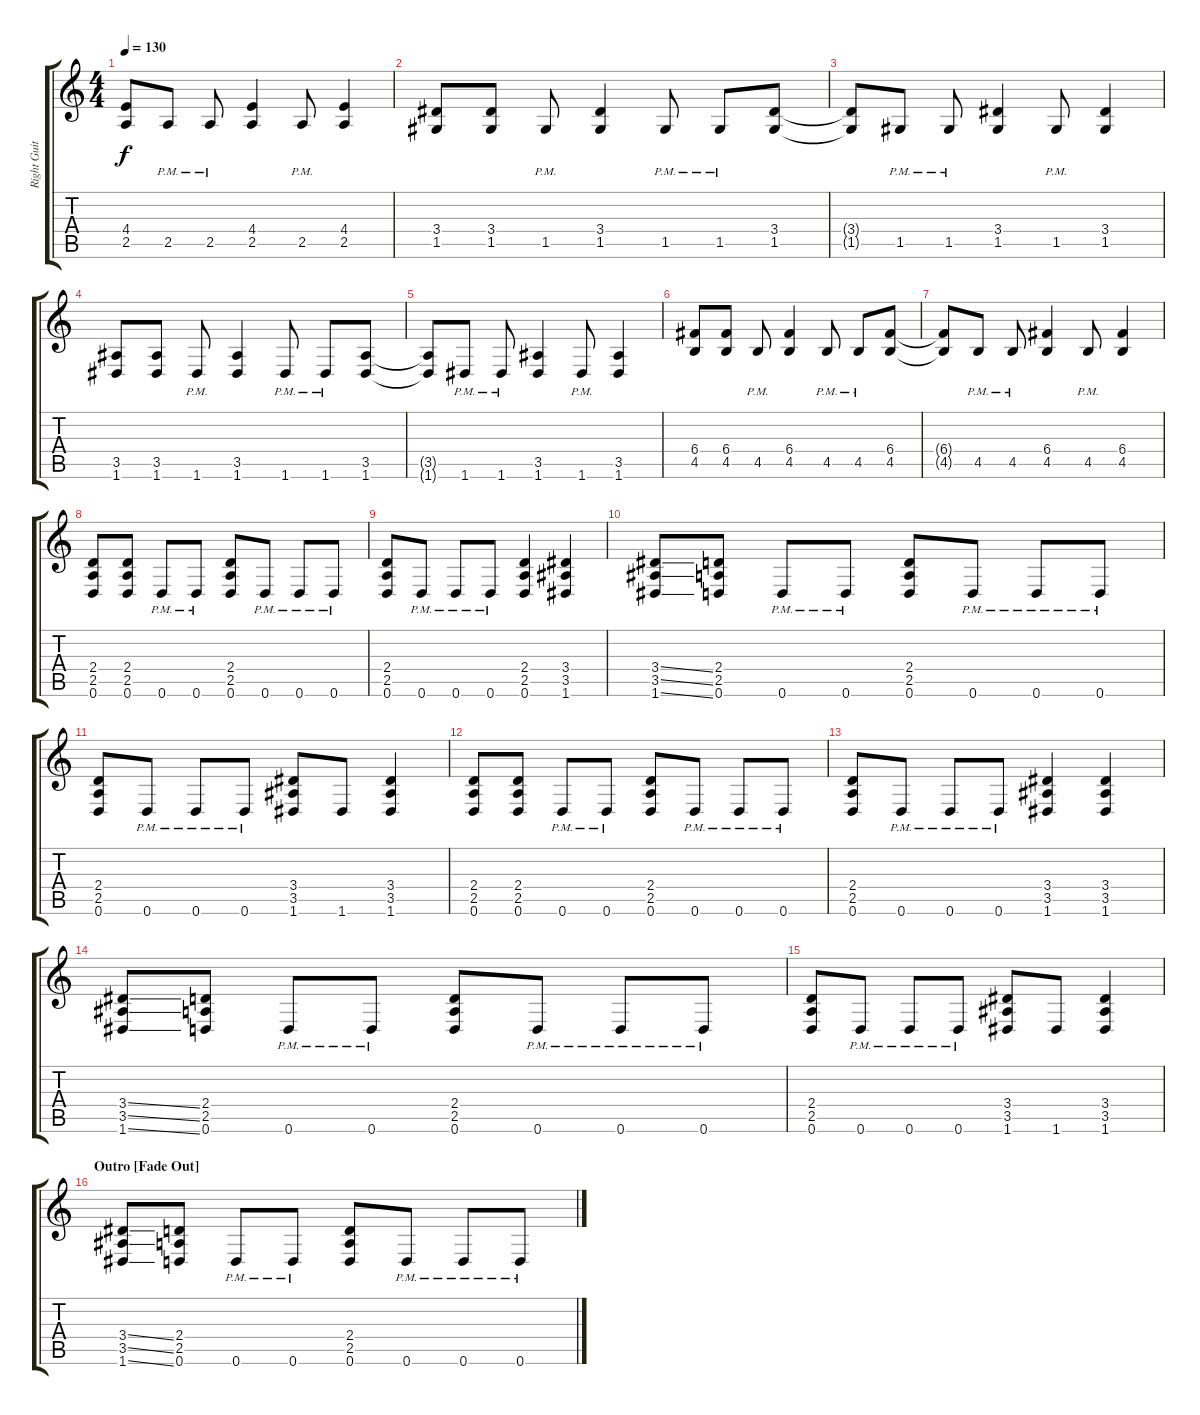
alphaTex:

\track ("Right Guitar" "Right Guit") {instrument distortionguitar}
\staff {score tabs}
\tuning (D4 A3 F3 C3 G2 D2) {hide}
\ts (4 4)
\tempo 130
\clef g2
\ks c
(4.4{t} 2.5{t}).8{dy f} 2.5{pm}.8 2.5{pm}.8 (4.4 2.5).4 2.5{pm}.8 (4.4 2.5).4 |
(3.4 1.5).8 (3.4 1.5).8 1.5{pm}.8 (3.4 1.5).4 1.5{pm}.8 1.5{pm}.8 (3.4 1.5).8 |
(3.4{t} 1.5{t}).8 1.5{pm}.8 1.5{pm}.8 (3.4 1.5).4 1.5{pm}.8 (3.4 1.5).4 |
(3.5 1.6).8 (3.5 1.6).8 1.6{pm}.8 (3.5 1.6).4 1.6{pm}.8 1.6{pm}.8 (3.5 1.6).8 |
(3.5{t} 1.6{t}).8 1.6{pm}.8 1.6{pm}.8 (3.5 1.6).4 1.6{pm}.8 (3.5 1.6).4 |
(6.4 4.5).8 (6.4 4.5).8 4.5{pm}.8 (6.4 4.5).4 4.5{pm}.8 4.5{pm}.8 (6.4 4.5).8 |
(6.4{t} 4.5{t}).8 4.5{pm}.8 4.5{pm}.8 (6.4 4.5).4 4.5{pm}.8 (6.4 4.5).4 |
(2.4 2.5 0.6).8 (2.4 2.5 0.6).8 0.6{pm}.8 0.6{pm}.8 (2.4 2.5 0.6).8 0.6{pm}.8 0.6{pm}.8 0.6{pm}.8 |
(2.4 2.5 0.6).8 0.6{pm}.8 0.6{pm}.8 0.6{pm}.8 (2.4 2.5 0.6).4 (3.4 3.5 1.6).4 |
(3.4{ss} 3.5{ss} 1.6{ss}).8 (2.4 2.5 0.6).8 0.6{pm}.8 0.6{pm}.8 (2.4 2.5 0.6).8 0.6{pm}.8 0.6{pm}.8 0.6{pm}.8 |
(2.4 2.5 0.6).8 0.6{pm}.8 0.6{pm}.8 0.6{pm}.8 (3.4 3.5 1.6).8 1.6.8 (3.4 3.5 1.6).4 |
(2.4 2.5 0.6).8 (2.4 2.5 0.6).8 0.6{pm}.8 0.6{pm}.8 (2.4 2.5 0.6).8 0.6{pm}.8 0.6{pm}.8 0.6{pm}.8 |
(2.4 2.5 0.6).8 0.6{pm}.8 0.6{pm}.8 0.6{pm}.8 (3.4 3.5 1.6).4 (3.4 3.5 1.6).4 |
(3.4{ss} 3.5{ss} 1.6{ss}).8 (2.4 2.5 0.6).8 0.6{pm}.8 0.6{pm}.8 (2.4 2.5 0.6).8 0.6{pm}.8 0.6{pm}.8 0.6{pm}.8 |
(2.4 2.5 0.6).8 0.6{pm}.8 0.6{pm}.8 0.6{pm}.8 (3.4 3.5 1.6).8 1.6.8 (3.4 3.5 1.6).4 |
\section ("" "Outro [Fade Out]")
(3.4{ss} 3.5{ss} 1.6{ss}).8 (2.4 2.5 0.6).8 0.6{pm}.8 0.6{pm}.8 (2.4 2.5 0.6).8 0.6{pm}.8 0.6{pm}.8 0.6{pm}.8
